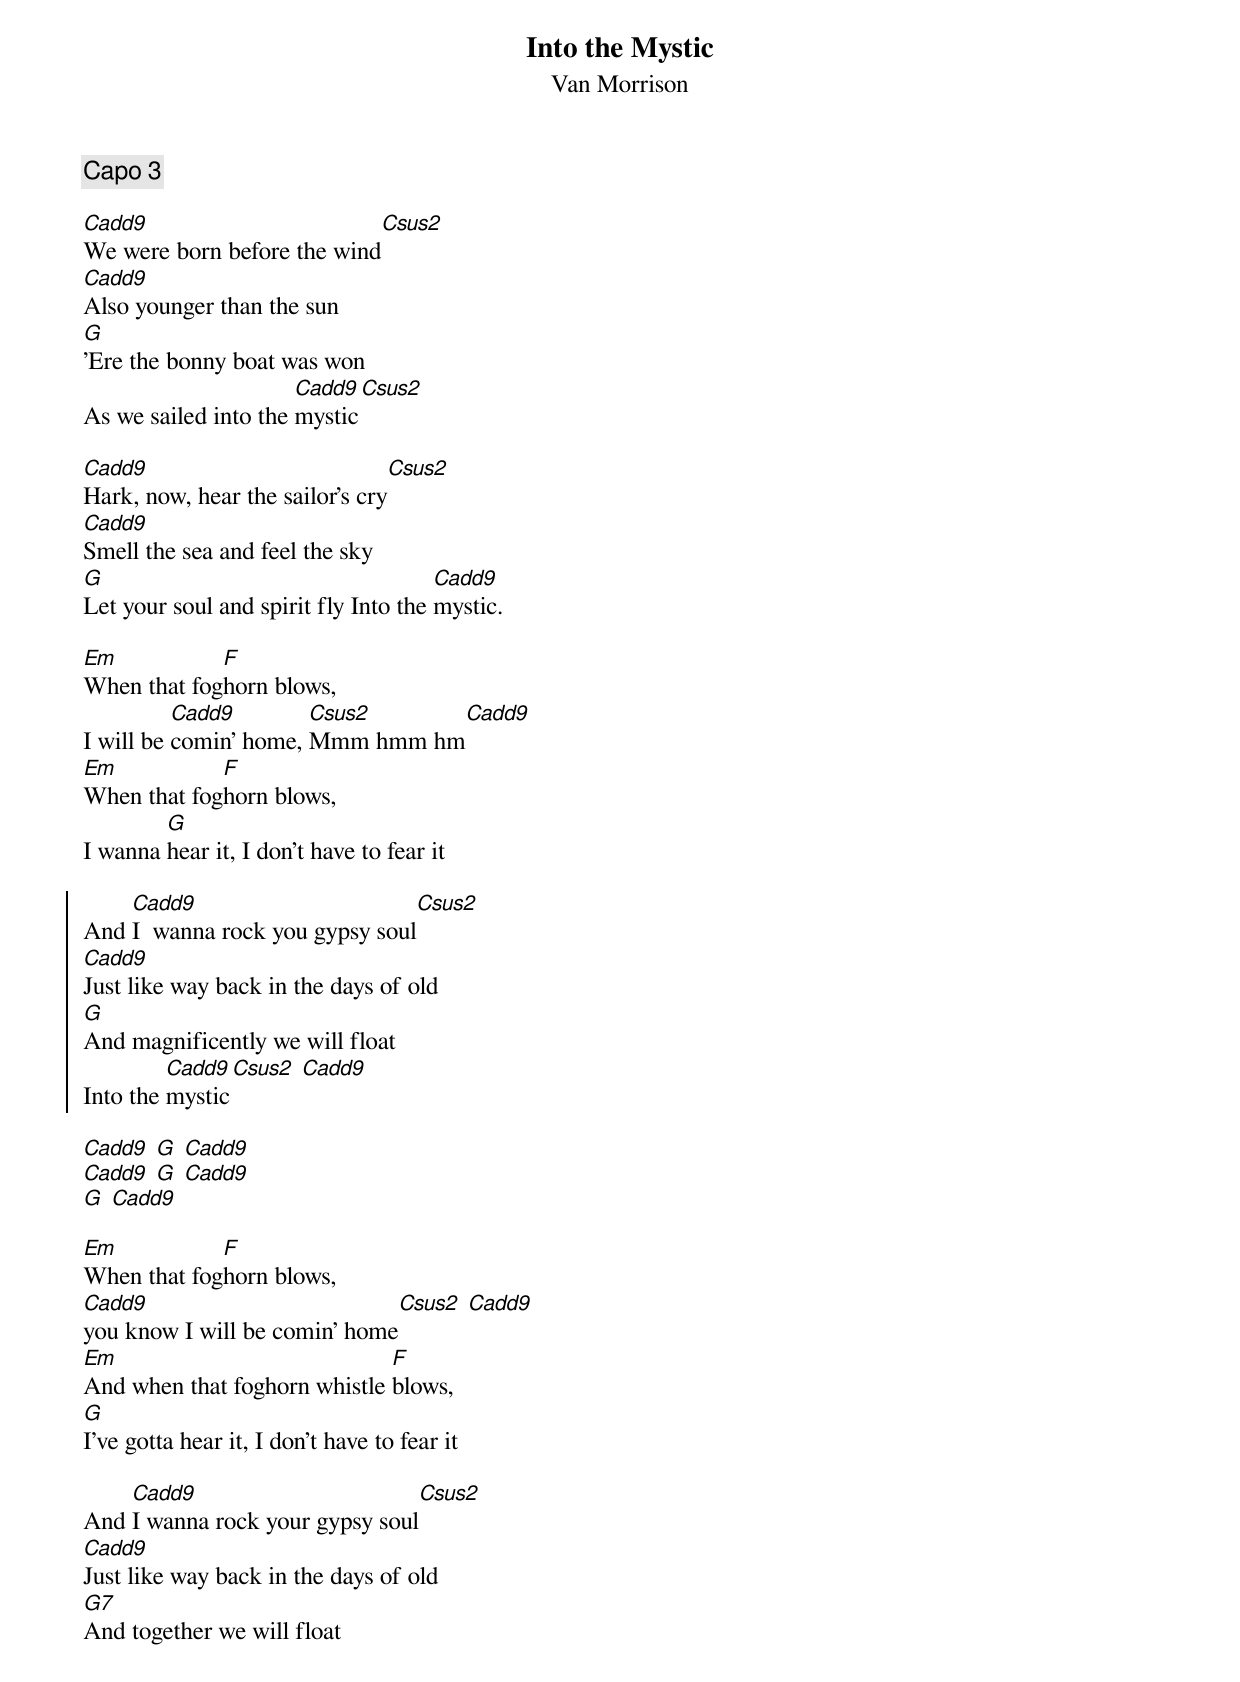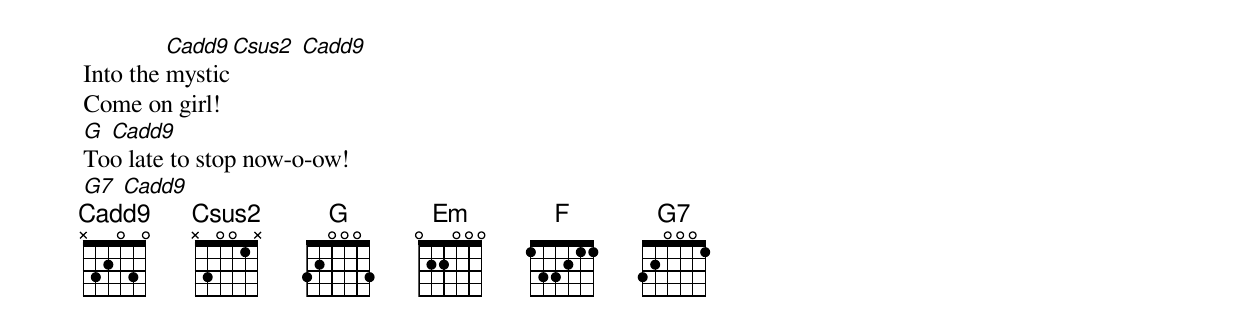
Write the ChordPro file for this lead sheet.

{title: Into the Mystic}
{subtitle: Van Morrison}

{c:Capo 3}
{define: Cadd9 0 x 3 2 0 3 3}
{define: Csus2 0 x 3 0 0 3 3}

[Cadd9]We were born before the wind[Csus2]
[Cadd9]Also younger than the sun
[G]'Ere the bonny boat was won
As we sailed into the [Cadd9]mystic[Csus2]

[Cadd9]Hark, now, hear the sailor's cry[Csus2]
[Cadd9]Smell the sea and feel the sky
[G]Let your soul and spirit fly Into the [Cadd9]mystic.

[Em]When that fog[F]horn blows,
I will be [Cadd9]comin' home, [Csus2]Mmm hmm hm[Cadd9]
[Em]When that fog[F]horn blows,
I wanna [G]hear it, I don't have to fear it

{soc}
And [Cadd9]I  wanna rock you gypsy soul[Csus2]
[Cadd9]Just like way back in the days of old
[G]And magnificently we will float
Into the [Cadd9]mystic[Csus2] [Cadd9]
{eoc}

[Cadd9] [G] [Cadd9]
[Cadd9] [G] [Cadd9]
[G] [Cadd9]

[Em]When that fog[F]horn blows,
[Cadd9]you know I will be comin' home[Csus2] [Cadd9]
[Em]And when that foghorn whistle [F]blows,
[G]I've gotta hear it, I don't have to fear it

And [Cadd9]I wanna rock your gypsy soul[Csus2]
[Cadd9]Just like way back in the days of old
[G7]And together we will float
Into the [Cadd9]mystic[Csus2] [Cadd9]
Come on girl!
[G] [Cadd9]
Too late to stop now-o-ow!
[G7] [Cadd9]
